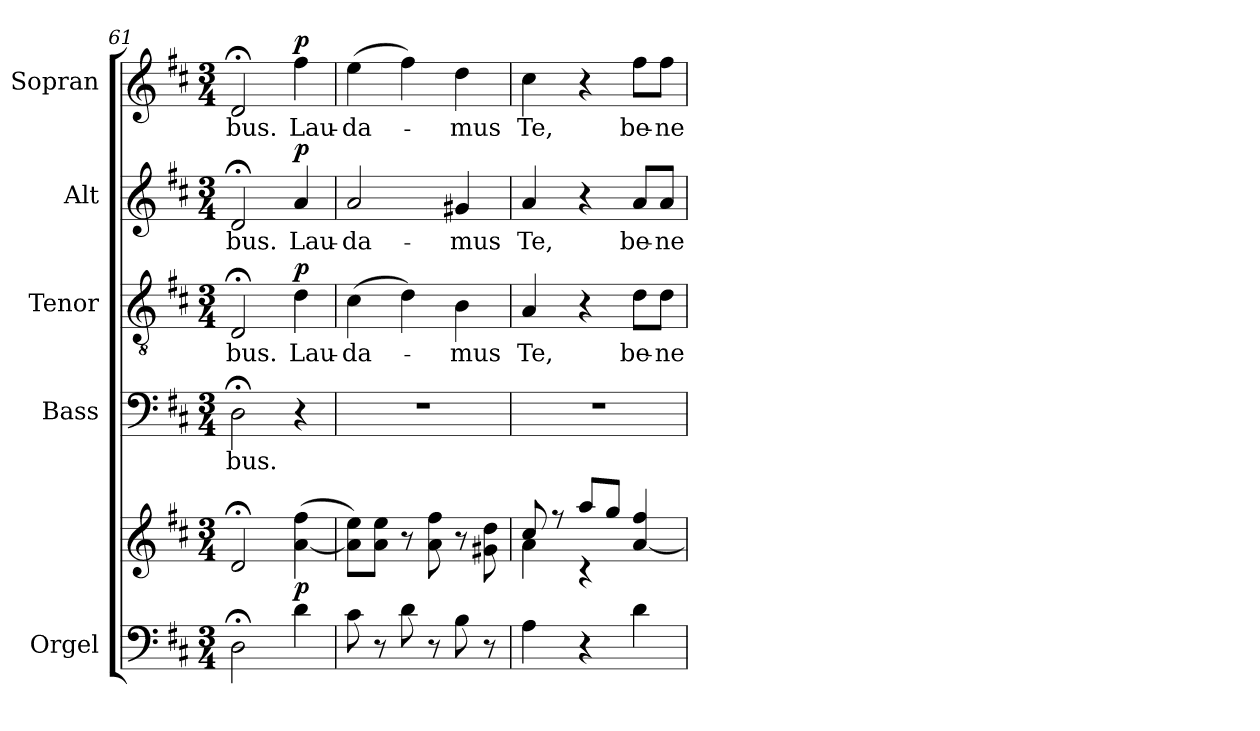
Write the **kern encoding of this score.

**kern	**kern	**dynam	**kern	**text	**kern	**text	**dynam	**kern	**text	**dynam	**kern	**text	**dynam
*part5	*part5	*part5	*part4	*part4	*part3	*part3	*part3	*part2	*part2	*part2	*part1	*part1	*part1
*staff6	*staff5	*staff5/6	*staff4	*staff4	*staff3	*staff3	*staff3	*staff2	*staff2	*staff2	*staff1	*staff1	*staff1
*I"Orgel	*	*	*I"Bass	*	*I"Tenor	*	*	*I"Alt	*	*	*I"Sopran	*	*
*I'Org.	*	*	*I'B.	*	*I'T.	*	*	*I'A.	*	*	*I'S.	*	*
*clefF4	*clefG2	*	*clefF4	*	*clefGv2	*	*	*clefG2	*	*	*clefG2	*	*
*k[f#c#]	*k[f#c#]	*	*k[f#c#]	*	*k[f#c#]	*	*	*k[f#c#]	*	*	*k[f#c#]	*	*
*D:	*D:	*	*D:	*	*D:	*	*	*D:	*	*	*D:	*	*
*M3/4	*M3/4	*	*M3/4	*	*M3/4	*	*	*M3/4	*	*	*M3/4	*	*
=61	=61	=61	=61	=61	=61	=61	=61	=61	=61	=61	=61	=61	=61
!	!	!	!	!LO:LY:b	!	!LO:LY:b	!	!	!LO:LY:b	!	!	!LO:LY:b	!
2D;<\	2d;</	.	2D;<\	-bus.	2D;</	-bus.	.	2d;</	-bus.	.	2d;</	-bus.	.
!	!	!LO:DY:b	!	!	!	!LO:LY:b	!LO:DY:a	!	!LO:LY:b	!LO:DY:a	!	!LO:LY:b	!LO:DY:a
4d\	(>[<4a\ 4ff#\	p	4r	.	4d\	Lau-	p	4a/	Lau-	p	4ff#\	Lau-	p
=62	=62	=62	=62	=62	=62	=62	=62	=62	=62	=62	=62	=62	=62
!	!	!	!	!	!	!LO:LY:b	!	!	!LO:LY:b	!	!	!LO:LY:b	!
8c#\	8a\] 8ee\L)	.	2.r	.	(>4c#\	-da-	.	2a/	-da-	.	(>4ee\	-da-	.
8r	8a\ 8ee\J	.	.	.	.	.	.	.	.	.	.	.	.
8d\	8r	.	.	.	4d\)	.	.	.	.	.	4ff#\)	.	.
8r	8a\ 8ff#\	.	.	.	.	.	.	.	.	.	.	.	.
!	!	!	!	!	!	!LO:LY:b	!	!	!LO:LY:b	!	!	!LO:LY:b	!
8B\	8r	.	.	.	4B\	-mus	.	4g#X/	-mus	.	4dd\	-mus	.
8r	8g#X\ 8dd\	.	.	.	.	.	.	.	.	.	.	.	.
=63	=63	=63	=63	=63	=63	=63	=63	=63	=63	=63	=63	=63	=63
*	*^	*	*	*	*	*	*	*	*	*	*	*	*
!	!	!	!	!	!	!	!LO:LY:b	!	!	!LO:LY:b	!	!	!LO:LY:b	!
4A\	8cc#/	4a\	.	2.r	.	4A/	Te,	.	4a/	Te,	.	4cc#\	Te,	.
.	8ree	.	.	.	.	.	.	.	.	.	.	.	.	.
4r	8aa/L	4rc	.	.	.	4r	.	.	4r	.	.	4r	.	.
.	8gg/J	.	.	.	.	.	.	.	.	.	.	.	.	.
!	!	!	!	!	!	!	!LO:LY:b	!	!	!LO:LY:b	!	!	!LO:LY:b	!
4d\	[<4a/ 4ff#/	4ryy	.	.	.	8d\L	be-	.	8a/L	be-	.	8ff#\L	be-	.
!	!	!	!	!	!	!	!LO:LY:b	!	!	!LO:LY:b	!	!	!LO:LY:b	!
.	.	.	.	.	.	8d\J	-ne-	.	8a/J	-ne-	.	8ff#\J	-ne-	.
*	*v	*v	*	*	*	*	*	*	*	*	*	*	*	*
=	=	=	=	=	=	=	=	=	=	=	=	=	=
*-	*-	*-	*-	*-	*-	*-	*-	*-	*-	*-	*-	*-	*-
